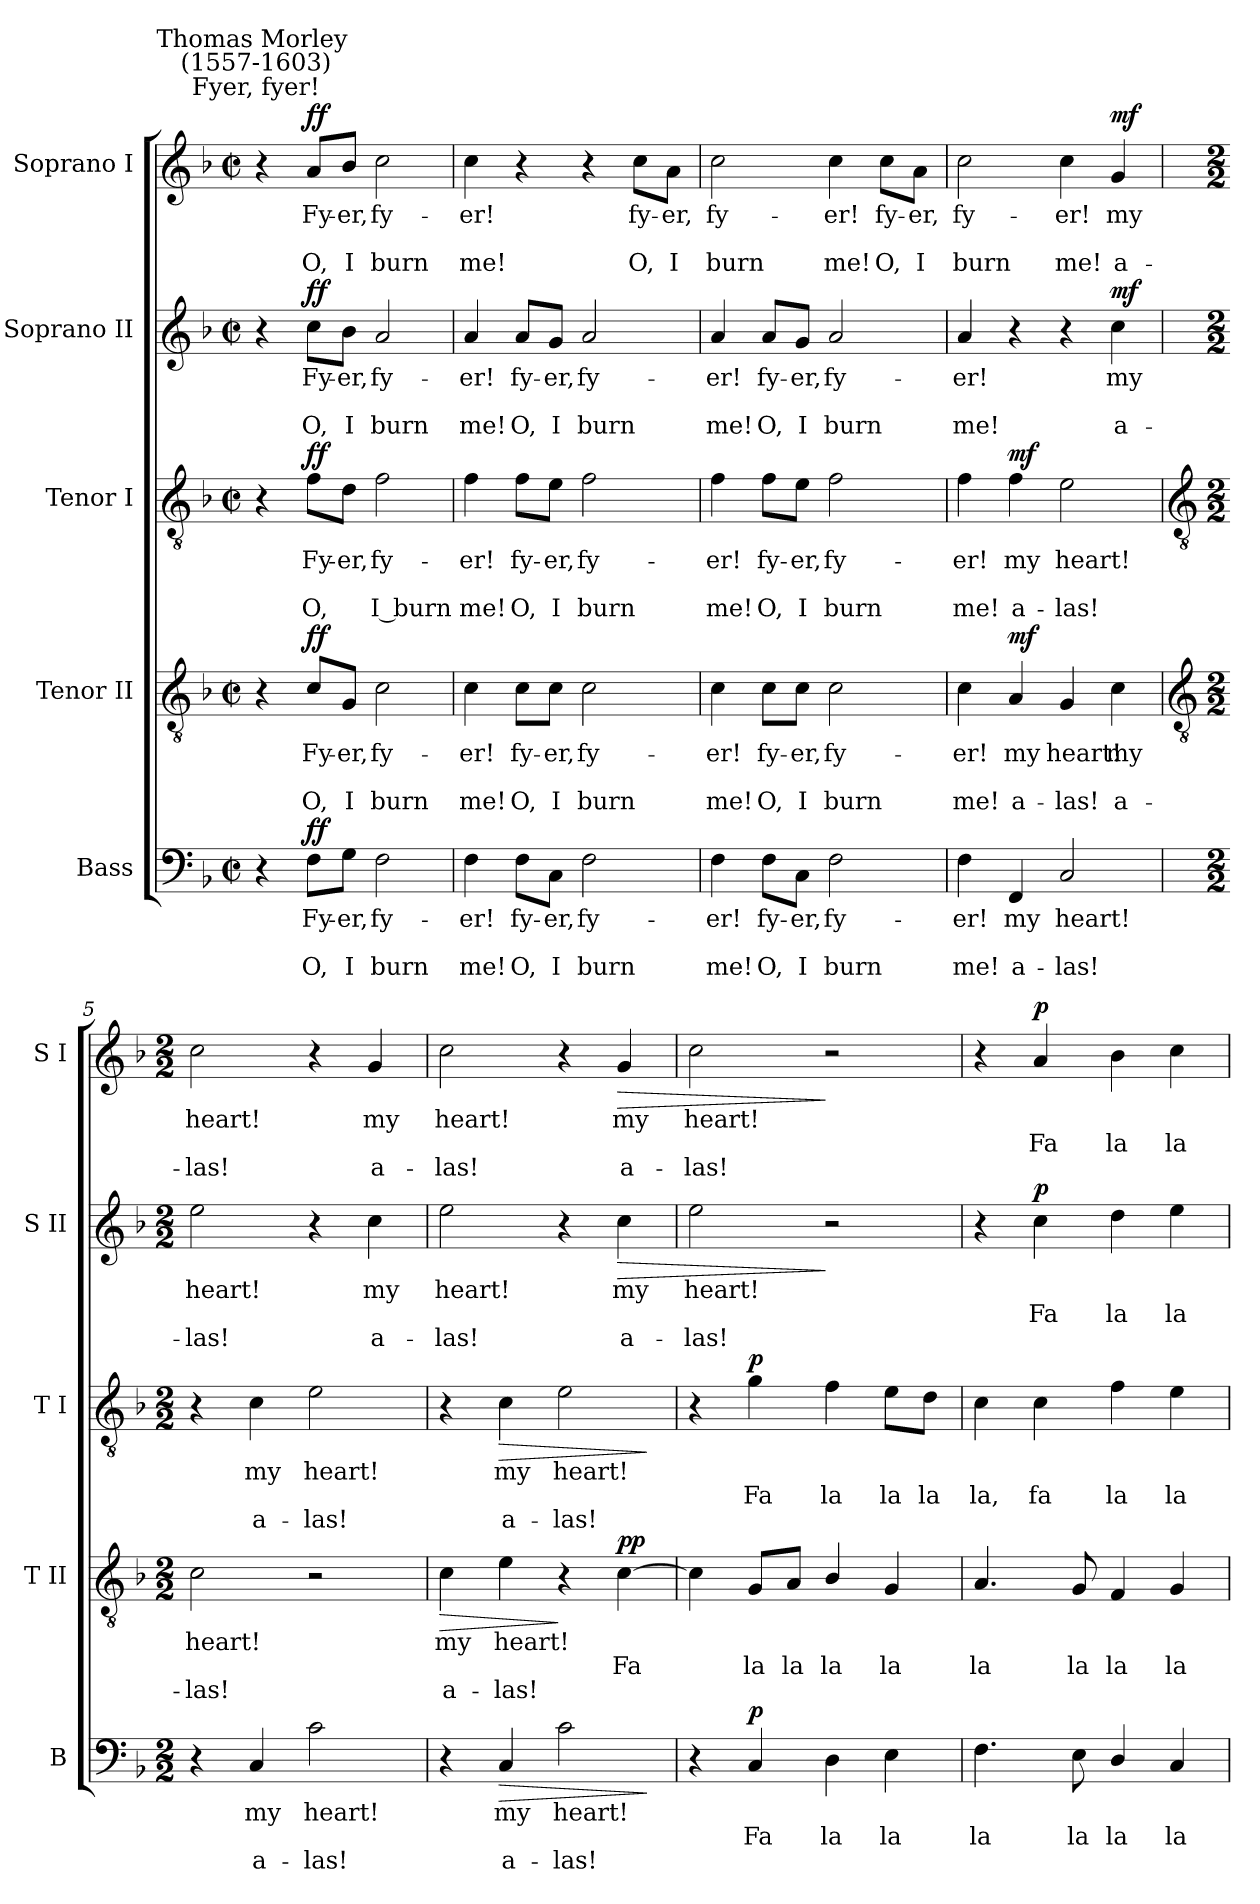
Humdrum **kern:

**kern	**text	**text	**text	**dynam	**kern	**text	**text	**text	**dynam	**kern	**text	**text	**text	**dynam	**kern	**text	**text	**text	**dynam	**kern	**text	**text	**text	**dynam
*part5	*part5	*part5	*part5	*part5	*part4	*part4	*part4	*part4	*part4	*part3	*part3	*part3	*part3	*part3	*part2	*part2	*part2	*part2	*part2	*part1	*part1	*part1	*part1	*part1
*staff5	*staff5	*staff5	*staff5	*staff5	*staff4	*staff4	*staff4	*staff4	*staff4	*staff3	*staff3	*staff3	*staff3	*staff3	*staff2	*staff2	*staff2	*staff2	*staff2	*staff1	*staff1	*staff1	*staff1	*staff1
*I"Bass	*	*	*	*	*I"Tenor II	*	*	*	*	*I"Tenor I	*	*	*	*	*I"Soprano II	*	*	*	*	*I"Soprano I	*	*	*	*
*I'B	*	*	*	*	*I'T II	*	*	*	*	*I'T I	*	*	*	*	*I'S II	*	*	*	*	*I'S I	*	*	*	*
*clefF4	*	*	*	*	*clefGv2	*	*	*	*	*clefGv2	*	*	*	*	*clefG2	*	*	*	*	*clefG2	*	*	*	*
*k[b-]	*	*	*	*	*k[b-]	*	*	*	*	*k[b-]	*	*	*	*	*k[b-]	*	*	*	*	*k[b-]	*	*	*	*
*F:	*	*	*	*	*F:	*	*	*	*	*F:	*	*	*	*	*F:	*	*	*	*	*F:	*	*	*	*
*M2/2	*	*	*	*	*M2/2	*	*	*	*	*M2/2	*	*	*	*	*M2/2	*	*	*	*	*M2/2	*	*	*	*
*met(c|)	*	*	*	*	*met(c|)	*	*	*	*	*met(c|)	*	*	*	*	*met(c|)	*	*	*	*	*met(c|)	*	*	*	*
=1	=1	=1	=1	=1	=1	=1	=1	=1	=1	=1	=1	=1	=1	=1	=1	=1	=1	=1	=1	=1	=1	=1	=1	=1
!	!	!	!	!	!	!	!	!	!	!	!	!	!	!	!	!	!	!	!	!LO:TX:a:cj:t=Fyer, fyer!	!	!	!	!
!	!	!	!	!	!	!	!	!	!	!	!	!	!	!	!	!	!	!	!	!LO:TX:a:cj:t=Thomas Morley \n(1557-1603)	!	!	!	!
4r	.	.	.	.	4r	.	.	.	.	4r	.	.	.	.	4r	.	.	.	.	4r	.	.	.	.
!	!LO:LY:b	!	!LO:LY:b	!LO:DY:b	!	!LO:LY:b	!	!LO:LY:b	!LO:DY:b	!	!LO:LY:b	!	!LO:LY:b	!LO:DY:b	!	!LO:LY:b	!	!LO:LY:b	!LO:DY:b	!	!LO:LY:b	!	!LO:LY:b	!LO:DY:b
8F\L	Fy-	.	-O,	ff	8c/L	Fy-	.	-O,	ff	8f\L	Fy-	.	-O,	ff	8cc\L	Fy-	.	-O,	ff	8a/L	Fy-	.	-O,	ff
!	!LO:LY:b	!	!LO:LY:b	!	!	!LO:LY:b	!	!LO:LY:b	!	!	!LO:LY:b	!	!	!	!	!LO:LY:b	!	!LO:LY:b	!	!	!LO:LY:b	!	!LO:LY:b	!
8G\J	er,	.	I	.	8G/J	er,	.	I	.	8d\J	er,	.	.	.	8b-\J	er,	.	I	.	8b-/J	er,	.	I	.
!	!LO:LY:b	!	!LO:LY:b	!	!	!LO:LY:b	!	!LO:LY:b	!	!	!LO:LY:b	!	!LO:LY:b	!	!	!LO:LY:b	!	!LO:LY:b	!	!	!LO:LY:b	!	!LO:LY:b	!
2F	fy-	.	-burn	.	2c	fy-	.	-burn	.	2f	fy-	.	-I burn	.	2a	fy-	.	-burn	.	2cc	fy-	.	-burn	.
=2	=2	=2	=2	=2	=2	=2	=2	=2	=2	=2	=2	=2	=2	=2	=2	=2	=2	=2	=2	=2	=2	=2	=2	=2
!	!LO:LY:b	!	!LO:LY:b	!	!	!LO:LY:b	!	!LO:LY:b	!	!	!LO:LY:b	!	!LO:LY:b	!	!	!LO:LY:b	!	!LO:LY:b	!	!	!LO:LY:b	!	!LO:LY:b	!
4F	er!	.	me!	.	4c	er!	.	me!	.	4f	er!	.	me!	.	4a	er!	.	me!	.	4cc	er!	.	me!	.
!	!LO:LY:b	!	!LO:LY:b	!	!	!LO:LY:b	!	!LO:LY:b	!	!	!LO:LY:b	!	!LO:LY:b	!	!	!LO:LY:b	!	!LO:LY:b	!	!	!	!	!	!
8F\L	fy-	.	-O,	.	8c\L	fy-	.	-O,	.	8f\L	fy-	.	-O,	.	8a/L	fy-	.	-O,	.	4r	.	.	.	.
!	!LO:LY:b	!	!LO:LY:b	!	!	!LO:LY:b	!	!LO:LY:b	!	!	!LO:LY:b	!	!LO:LY:b	!	!	!LO:LY:b	!	!LO:LY:b	!	!	!	!	!	!
8C\J	er,	.	I	.	8c\J	er,	.	I	.	8e\J	er,	.	I	.	8g/J	er,	.	I	.	.	.	.	.	.
!	!LO:LY:b	!	!LO:LY:b	!	!	!LO:LY:b	!	!LO:LY:b	!	!	!LO:LY:b	!	!LO:LY:b	!	!	!LO:LY:b	!	!LO:LY:b	!	!	!	!	!	!
2F	fy-	.	-burn	.	2c	fy-	.	-burn	.	2f	fy-	.	-burn	.	2a	fy-	.	-burn	.	4r	.	.	.	.
!	!	!	!	!	!	!	!	!	!	!	!	!	!	!	!	!	!	!	!	!	!LO:LY:b	!	!LO:LY:b	!
.	.	.	.	.	.	.	.	.	.	.	.	.	.	.	.	.	.	.	.	8cc\L	fy-	.	-O,	.
!	!	!	!	!	!	!	!	!	!	!	!	!	!	!	!	!	!	!	!	!	!LO:LY:b	!	!LO:LY:b	!
.	.	.	.	.	.	.	.	.	.	.	.	.	.	.	.	.	.	.	.	8a\J	er,	.	I	.
=3	=3	=3	=3	=3	=3	=3	=3	=3	=3	=3	=3	=3	=3	=3	=3	=3	=3	=3	=3	=3	=3	=3	=3	=3
!	!LO:LY:b	!	!LO:LY:b	!	!	!LO:LY:b	!	!LO:LY:b	!	!	!LO:LY:b	!	!LO:LY:b	!	!	!LO:LY:b	!	!LO:LY:b	!	!	!LO:LY:b	!	!LO:LY:b	!
4F	er!	.	me!	.	4c	er!	.	me!	.	4f	er!	.	me!	.	4a	er!	.	me!	.	2cc	fy-	.	-burn	.
!	!LO:LY:b	!	!LO:LY:b	!	!	!LO:LY:b	!	!LO:LY:b	!	!	!LO:LY:b	!	!LO:LY:b	!	!	!LO:LY:b	!	!LO:LY:b	!	!	!	!	!	!
8F\L	fy-	.	-O,	.	8c\L	fy-	.	-O,	.	8f\L	fy-	.	-O,	.	8a/L	fy-	.	-O,	.	.	.	.	.	.
!	!LO:LY:b	!	!LO:LY:b	!	!	!LO:LY:b	!	!LO:LY:b	!	!	!LO:LY:b	!	!LO:LY:b	!	!	!LO:LY:b	!	!LO:LY:b	!	!	!	!	!	!
8C\J	er,	.	I	.	8c\J	er,	.	I	.	8e\J	er,	.	I	.	8g/J	er,	.	I	.	.	.	.	.	.
!	!LO:LY:b	!	!LO:LY:b	!	!	!LO:LY:b	!	!LO:LY:b	!	!	!LO:LY:b	!	!LO:LY:b	!	!	!LO:LY:b	!	!LO:LY:b	!	!	!LO:LY:b	!	!LO:LY:b	!
2F	fy-	.	-burn	.	2c	fy-	.	-burn	.	2f	fy-	.	-burn	.	2a	fy-	.	-burn	.	4cc	er!	.	me!	.
!	!	!	!	!	!	!	!	!	!	!	!	!	!	!	!	!	!	!	!	!	!LO:LY:b	!	!LO:LY:b	!
.	.	.	.	.	.	.	.	.	.	.	.	.	.	.	.	.	.	.	.	8cc\L	fy-	.	-O,	.
!	!	!	!	!	!	!	!	!	!	!	!	!	!	!	!	!	!	!	!	!	!LO:LY:b	!	!LO:LY:b	!
.	.	.	.	.	.	.	.	.	.	.	.	.	.	.	.	.	.	.	.	8a\J	er,	.	I	.
=4	=4	=4	=4	=4	=4	=4	=4	=4	=4	=4	=4	=4	=4	=4	=4	=4	=4	=4	=4	=4	=4	=4	=4	=4
!	!LO:LY:b	!	!LO:LY:b	!	!	!LO:LY:b	!	!LO:LY:b	!	!	!LO:LY:b	!	!LO:LY:b	!	!	!LO:LY:b	!	!LO:LY:b	!	!	!LO:LY:b	!	!LO:LY:b	!
4F	er!	.	me!	.	4c	er!	.	me!	.	4f	er!	.	me!	.	4a	er!	.	me!	.	2cc	fy-	.	-burn	.
!	!LO:LY:b	!	!LO:LY:b	!	!	!LO:LY:b	!	!LO:LY:b	!LO:DY:b	!	!LO:LY:b	!	!LO:LY:b	!LO:DY:b	!	!	!	!	!	!	!	!	!	!
4FF	my	.	a-	.	4A	my	.	a-	mf	4f	my	.	a-	mf	4r	.	.	.	.	.	.	.	.	.
!	!LO:LY:b	!	!LO:LY:b	!	!	!LO:LY:b	!	!LO:LY:b	!	!	!LO:LY:b	!	!LO:LY:b	!	!	!	!	!	!	!	!LO:LY:b	!	!LO:LY:b	!
2C	-heart!	.	las!	.	4G	-heart!	.	las!	.	2e	-heart!	.	las!	.	4r	.	.	.	.	4cc	er!	.	me!	.
!	!	!	!	!	!	!LO:LY:b	!	!LO:LY:b	!	!	!	!	!	!	!	!LO:LY:b	!	!LO:LY:b	!LO:DY:b	!	!LO:LY:b	!	!LO:LY:b	!LO:DY:b
.	.	.	.	.	4c	my	.	a-	.	.	.	.	.	.	4cc	my	.	a-	mf	4g	my	.	a-	mf
!!LO:LB:g=z
=5	=5	=5	=5	=5	=5	=5	=5	=5	=5	=5	=5	=5	=5	=5	=5	=5	=5	=5	=5	=5	=5	=5	=5	=5
*	*	*	*	*	*clefGv2	*	*	*	*	*clefGv2	*	*	*	*	*	*	*	*	*	*	*	*	*	*
*M2/2	*	*	*	*	*M2/2	*	*	*	*	*M2/2	*	*	*	*	*M2/2	*	*	*	*	*M2/2	*	*	*	*
!	!	!	!	!	!	!LO:LY:b	!	!LO:LY:b	!	!	!	!	!	!	!	!LO:LY:b	!	!LO:LY:b	!	!	!LO:LY:b	!	!LO:LY:b	!
4r	.	.	.	.	2c	-heart!	.	las!	.	4r	.	.	.	.	2ee	-heart!	.	las!	.	2cc	-heart!	.	las!	.
!	!LO:LY:b	!	!LO:LY:b	!	!	!	!	!	!	!	!LO:LY:b	!	!LO:LY:b	!	!	!	!	!	!	!	!	!	!	!
4C	my	.	a-	.	.	.	.	.	.	4c	my	.	a-	.	.	.	.	.	.	.	.	.	.	.
!	!LO:LY:b	!	!LO:LY:b	!	!	!	!	!	!	!	!LO:LY:b	!	!LO:LY:b	!	!	!	!	!	!	!	!	!	!	!
2c	-heart!	.	las!	.	2r	.	.	.	.	2e	-heart!	.	las!	.	4r	.	.	.	.	4r	.	.	.	.
!	!	!	!	!	!	!	!	!	!	!	!	!	!	!	!	!LO:LY:b	!	!LO:LY:b	!	!	!LO:LY:b	!	!LO:LY:b	!
.	.	.	.	.	.	.	.	.	.	.	.	.	.	.	4cc	my	.	a-	.	4g	my	.	a-	.
=6	=6	=6	=6	=6	=6	=6	=6	=6	=6	=6	=6	=6	=6	=6	=6	=6	=6	=6	=6	=6	=6	=6	=6	=6
!	!	!	!	!	!	!LO:LY:b	!	!LO:LY:b	!LO:HP:b	!	!	!	!	!	!	!LO:LY:b	!	!LO:LY:b	!	!	!LO:LY:b	!	!LO:LY:b	!
4r	.	.	.	.	4c	my	.	a-	>	4r	.	.	.	.	2ee	-heart!	.	las!	.	2cc	-heart!	.	las!	.
!	!LO:LY:b	!	!LO:LY:b	!LO:HP:b	!	!LO:LY:b	!	!LO:LY:b	!	!	!LO:LY:b	!	!LO:LY:b	!LO:HP:b	!	!	!	!	!	!	!	!	!	!
4C	my	.	a-	>	4e	-heart!	.	las!	.	4c	my	.	a-	>	.	.	.	.	.	.	.	.	.	.
!	!LO:LY:b	!	!LO:LY:b	!	!	!	!	!	!	!	!LO:LY:b	!	!LO:LY:b	!	!	!	!	!	!	!	!	!	!	!
2c	-heart!	.	las!	.	4r	.	.	.	]	2e	-heart!	.	las!	.	4r	.	.	.	.	4r	.	.	.	.
!	!	!	!	!	!	!	!LO:LY:b	!	!LO:DY:a	!	!	!	!	!	!	!LO:LY:b	!	!LO:LY:b	!LO:HP:b	!	!LO:LY:b	!	!LO:LY:b	!LO:HP:b
!	!	!	!	!	!	!	!	!	!LO:DY:n=1:b	!	!	!	!	!	!	!	!	!	!	!	!	!	!	!
.	.	.	.	.	[4c	.	Fa	.	p p	.	.	.	.	.	4cc	my	.	a-	>	4g	my	.	a-	>
.	.	.	.	]	.	.	.	.	.	.	.	.	.	]	.	.	.	.	.	.	.	.	.	.
=7	=7	=7	=7	=7	=7	=7	=7	=7	=7	=7	=7	=7	=7	=7	=7	=7	=7	=7	=7	=7	=7	=7	=7	=7
!	!	!	!	!	!	!	!	!	!	!	!	!	!	!	!	!LO:LY:b	!	!LO:LY:b	!	!	!LO:LY:b	!	!LO:LY:b	!
4r	.	.	.	.	4c]	.	.	.	.	4r	.	.	.	.	2ee	-heart!	.	las!	.	2cc	-heart!	.	las!	.
!	!	!LO:LY:b	!	!LO:DY:b	!	!	!LO:LY:b	!	!	!	!	!LO:LY:b	!	!LO:DY:b	!	!	!	!	!	!	!	!	!	!
4C	.	Fa	.	p	8G/L	.	la	.	.	4g	.	Fa	.	p	.	.	.	.	.	.	.	.	.	.
!	!	!	!	!	!	!	!LO:LY:b	!	!	!	!	!	!	!	!	!	!	!	!	!	!	!	!	!
.	.	.	.	.	8A/J	.	la	.	.	.	.	.	.	.	.	.	.	.	.	.	.	.	.	.
!	!	!LO:LY:b	!	!	!	!	!LO:LY:b	!	!	!	!	!LO:LY:b	!	!	!	!	!	!	!	!	!	!	!	!
4D	.	la	.	.	4B-/	.	la	.	.	4f	.	la	.	.	2r	.	.	.	]	2r	.	.	.	]
!	!	!LO:LY:b	!	!	!	!	!LO:LY:b	!	!	!	!	!LO:LY:b	!	!	!	!	!	!	!	!	!	!	!	!
4E	.	la	.	.	4G	.	la	.	.	8e\L	.	la	.	.	.	.	.	.	.	.	.	.	.	.
!	!	!	!	!	!	!	!	!	!	!	!	!LO:LY:b	!	!	!	!	!	!	!	!	!	!	!	!
.	.	.	.	.	.	.	.	.	.	8d\J	.	la	.	.	.	.	.	.	.	.	.	.	.	.
=8	=8	=8	=8	=8	=8	=8	=8	=8	=8	=8	=8	=8	=8	=8	=8	=8	=8	=8	=8	=8	=8	=8	=8	=8
!	!	!LO:LY:b	!	!	!	!	!LO:LY:b	!	!	!	!	!LO:LY:b	!	!	!	!	!	!	!	!	!	!	!	!
4.F	.	la	.	.	4.A	.	la	.	.	4c	.	la,	.	.	4r	.	.	.	.	4r	.	.	.	.
!	!	!	!	!	!	!	!	!	!	!	!	!LO:LY:b	!	!	!	!	!LO:LY:b	!	!LO:DY:b	!	!	!LO:LY:b	!	!LO:DY:b
.	.	.	.	.	.	.	.	.	.	4c	.	fa	.	.	4cc	.	Fa	.	p	4a	.	Fa	.	p
!	!	!LO:LY:b	!	!	!	!	!LO:LY:b	!	!	!	!	!	!	!	!	!	!	!	!	!	!	!	!	!
8E	.	la	.	.	8G	.	la	.	.	.	.	.	.	.	.	.	.	.	.	.	.	.	.	.
!	!	!LO:LY:b	!	!	!	!	!LO:LY:b	!	!	!	!	!LO:LY:b	!	!	!	!	!LO:LY:b	!	!	!	!	!LO:LY:b	!	!
4D/	.	la	.	.	4F	.	la	.	.	4f	.	la	.	.	4dd	.	la	.	.	4b-	.	la	.	.
!	!	!LO:LY:b	!	!	!	!	!LO:LY:b	!	!	!	!	!LO:LY:b	!	!	!	!	!LO:LY:b	!	!	!	!	!LO:LY:b	!	!
4C	.	la	.	.	4G	.	la	.	.	4e	.	la	.	.	4ee	.	la	.	.	4cc	.	la	.	.
=	=	=	=	=	=	=	=	=	=	=	=	=	=	=	=	=	=	=	=	=	=	=	=	=
*-	*-	*-	*-	*-	*-	*-	*-	*-	*-	*-	*-	*-	*-	*-	*-	*-	*-	*-	*-	*-	*-	*-	*-	*-
